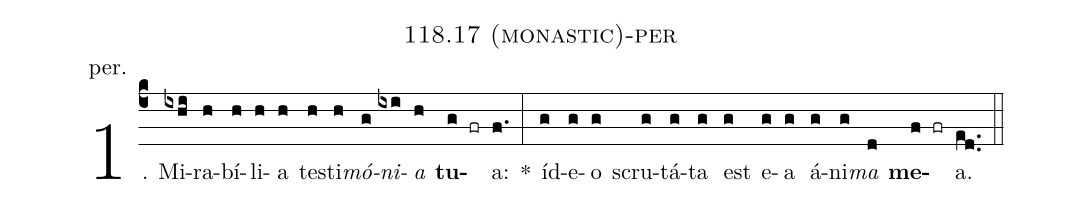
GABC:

name: 118.17 (monastic)-per;
annotation: per.;
%%
(c4)1. Mi(ixhi)ra(h)bí(h)li(h)a(h) tes(h)ti(h)<i>mó</i>(g)<i>ni</i>(ixi)<i>a</i>(h) <b>tu</b>(g fr)a:(f.) *(:) íd(g)e(g)o(g) scru(g)tá(g)ta(g) est(g) e(g)a(g) á(g)ni(g)<i>ma</i>(d) <b>me</b>(f fr)a.(ed..) (::)
